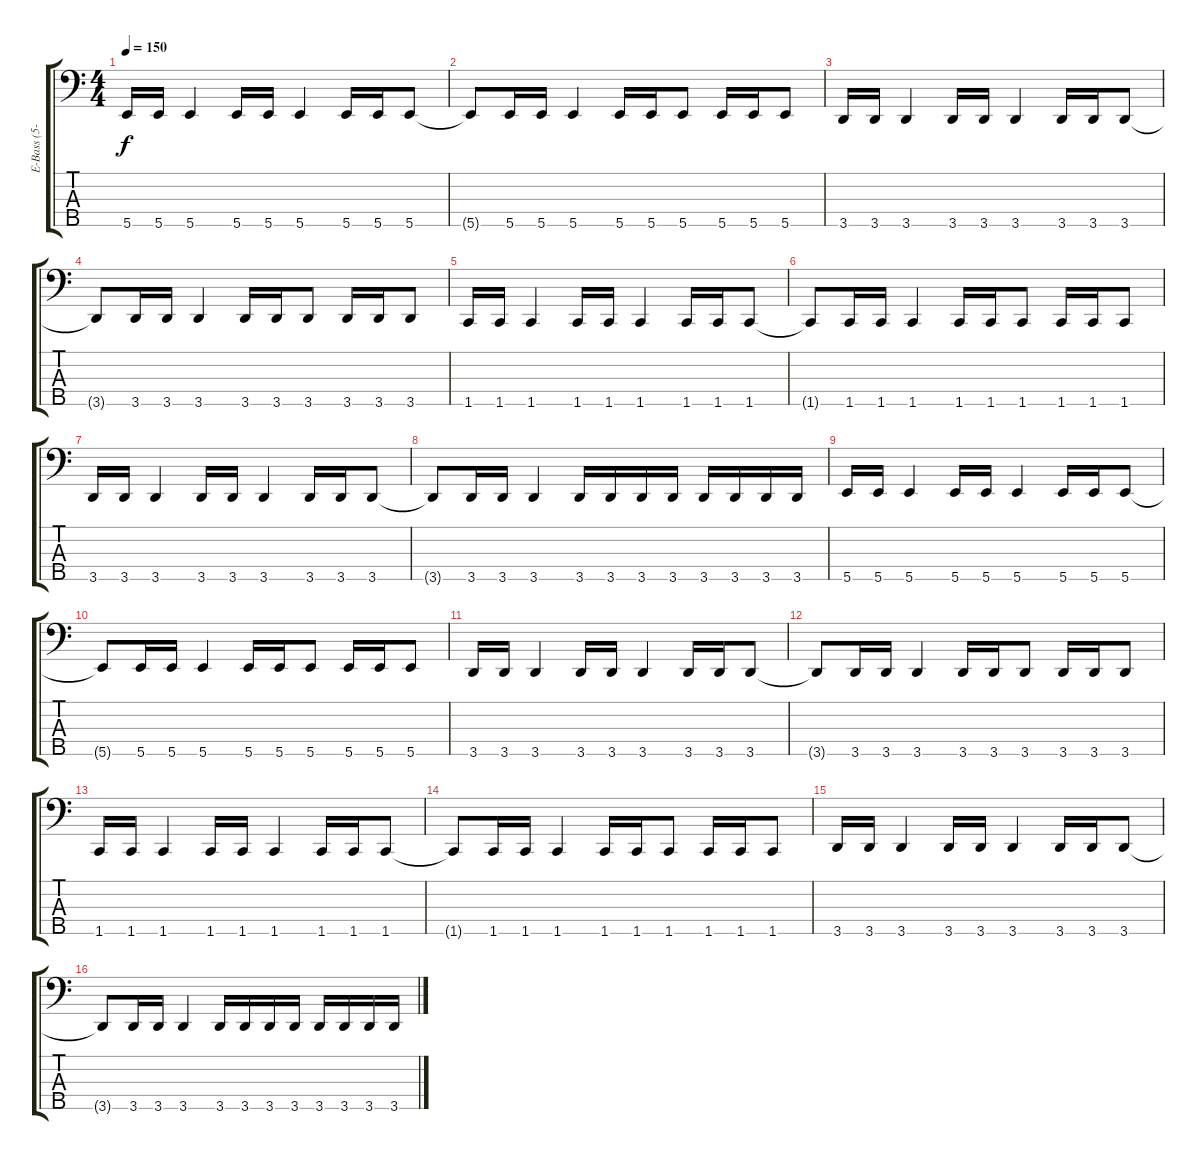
\track ("E-Bass (5-String)" "E-Bass (5-") {instrument electricbasspick}
\staff {score tabs}
\tuning (G2 D2 A1 E1 B0) {hide}
\ts (4 4)
\tempo 150
\clef f4
\ks c
5.5.16{dy f} 5.5.16 5.5.4 5.5.16 5.5.16 5.5.4 5.5.16 5.5.16 5.5.8 |
5.5{t}.8 5.5.16 5.5.16 5.5.4 5.5.16 5.5.16 5.5.8 5.5.16 5.5.16 5.5.8 |
3.5.16 3.5.16 3.5.4 3.5.16 3.5.16 3.5.4 3.5.16 3.5.16 3.5.8 |
3.5{t}.8 3.5.16 3.5.16 3.5.4 3.5.16 3.5.16 3.5.8 3.5.16 3.5.16 3.5.8 |
1.5.16 1.5.16 1.5.4 1.5.16 1.5.16 1.5.4 1.5.16 1.5.16 1.5.8 |
1.5{t}.8 1.5.16 1.5.16 1.5.4 1.5.16 1.5.16 1.5.8 1.5.16 1.5.16 1.5.8 |
3.5.16 3.5.16 3.5.4 3.5.16 3.5.16 3.5.4 3.5.16 3.5.16 3.5.8 |
3.5{t}.8 3.5.16 3.5.16 3.5.4 3.5.16 3.5.16 3.5.16 3.5.16 3.5.16 3.5.16 3.5.16 3.5.16 |
5.5.16 5.5.16 5.5.4 5.5.16 5.5.16 5.5.4 5.5.16 5.5.16 5.5.8 |
5.5{t}.8 5.5.16 5.5.16 5.5.4 5.5.16 5.5.16 5.5.8 5.5.16 5.5.16 5.5.8 |
3.5.16 3.5.16 3.5.4 3.5.16 3.5.16 3.5.4 3.5.16 3.5.16 3.5.8 |
3.5{t}.8 3.5.16 3.5.16 3.5.4 3.5.16 3.5.16 3.5.8 3.5.16 3.5.16 3.5.8 |
1.5.16 1.5.16 1.5.4 1.5.16 1.5.16 1.5.4 1.5.16 1.5.16 1.5.8 |
1.5{t}.8 1.5.16 1.5.16 1.5.4 1.5.16 1.5.16 1.5.8 1.5.16 1.5.16 1.5.8 |
3.5.16 3.5.16 3.5.4 3.5.16 3.5.16 3.5.4 3.5.16 3.5.16 3.5.8 |
3.5{t}.8 3.5.16 3.5.16 3.5.4 3.5.16 3.5.16 3.5.16 3.5.16 3.5.16 3.5.16 3.5.16 3.5.16
